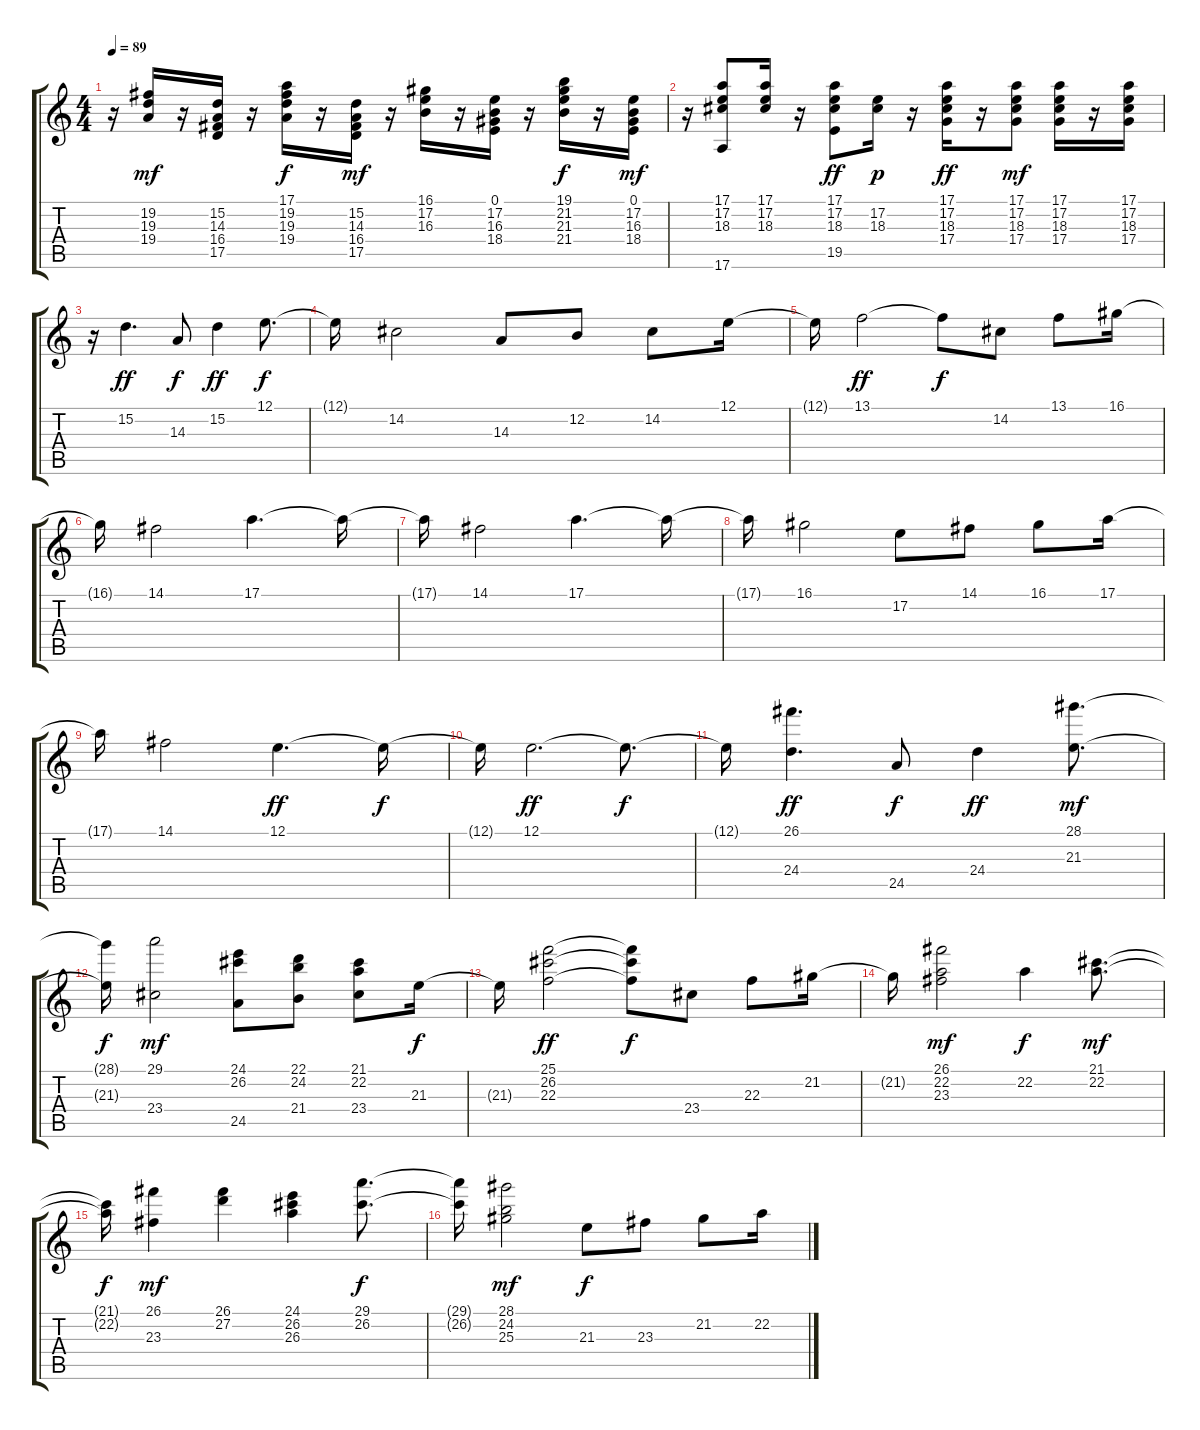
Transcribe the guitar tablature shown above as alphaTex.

\track "" {instrument stringensemble1}
\staff {score tabs}
\tuning (E4 B3 G3 D3 A2 E2) {hide}
\ts (4 4)
\tempo 89
\clef g2
\ks c
r.16{dy f} (19.2 19.3 19.4).16{dy mf} r.16 (15.2 14.3 16.4 17.5).16 r.16 (17.1 19.2 19.3 19.4).16{dy f} r.16 (15.2 14.3 16.4 17.5).16{dy mf} r.16 (16.1 17.2 16.3).16 r.16 (0.1 17.2 16.3 18.4).16 r.16 (19.1 21.2 21.3 21.4).16{dy f} r.16 (0.1 17.2 16.3 18.4).16{dy mf} |
r.16 (17.1 17.2 18.3 17.6).8 (17.1 17.2 18.3).16 r.16 (17.1 17.2 18.3 19.5).8{dy ff} (17.2 18.3).16{dy p} r.16 (17.1 17.2 18.3 17.4).16{dy ff} r.16 (17.1 17.2 18.3 17.4).8{dy mf} (17.1 17.2 18.3 17.4).16 r.16 (17.1 17.2 18.3 17.4).16 |
r.16 15.2.4{d dy ff} 14.3.8{dy f} 15.2.4{dy ff} 12.1.8{d dy f} |
12.1{t}.16 14.2.2 14.3.8 12.2.8 14.2.8 12.1.16 |
12.1{t}.16 13.1.2{dy ff} 13.1{t}.8{dy f} 14.2.8 13.1.8 16.1.16 |
16.1{t}.16 14.1.2 17.1.4{d} 17.1{t}.16 |
17.1{t}.16 14.1.2 17.1.4{d} 17.1{t}.16 |
17.1{t}.16 16.1.2 17.2.8 14.1.8 16.1.8 17.1.16 |
17.1{t}.16 14.1.2 12.1.4{d dy ff} 12.1{t}.16{dy f} |
12.1{t}.16 12.1.2{d dy ff} 12.1{t}.8{d dy f} |
12.1{t}.16 (26.1 24.4).4{d dy ff} 24.5.8{dy f} 24.4.4{dy ff} (28.1 21.3).8{d dy mf} |
(28.1{t} 21.3{t}).16{dy f} (29.1 23.4).2{dy mf} (24.1 26.2 24.5).8 (22.1 24.2 21.4).8 (21.1 22.2 23.4).8 21.3.16{dy f} |
21.3{t}.16 (25.1 26.2 22.3).2{dy ff} (25.1{t} 26.2{t} 22.3{t}).8{dy f} 23.4.8 22.3.8 21.2.16 |
21.2{t}.16 (26.1 22.2 23.3).2{dy mf} 22.2.4{dy f} (21.1 22.2).8{d dy mf} |
(21.1{t} 22.2{t}).16{dy f} (26.1 23.3).4{dy mf} (26.1 27.2).4 (24.1 26.2 26.3).4 (29.1 26.2).8{d dy f} |
(29.1{t} 26.2{t}).16 (28.1 24.2 25.3).2{dy mf} 21.3.8{dy f} 23.3.8 21.2.8 22.2.16
